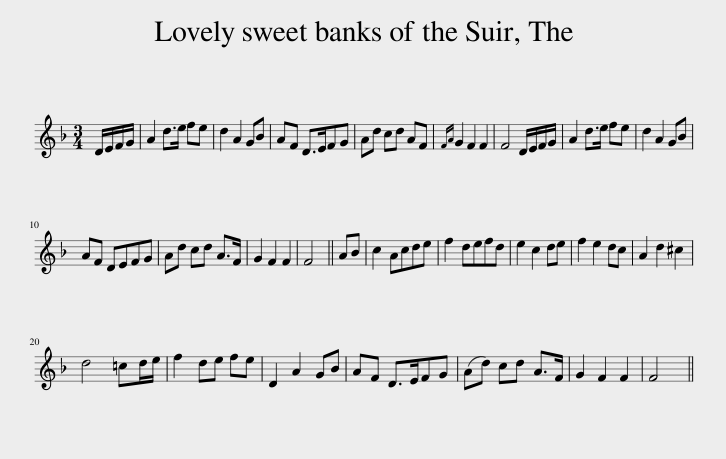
X:1
L:1/8
M:3/4
I:linebreak $
K:F
V:1 treble
V:1
 D/E/F/G/ | A2 d>e fe | d2 A2 GB | AF D>EFG | Ad cd AF | %5
{FA} G2 F2 F2 | F4 D/E/F/G/ | A2 d>e fe | d2 A2 GB |$ AF DEFG | %10
 Ad cd A>F | G2 F2 F2 | F4 || AB | c2 Acde | %15
 f2 defd | e2 c2 de | f2 e2 dc | A2 d2 ^c2 |$ d4 =cd/e/ | %20
 f2 de fe | D2 A2 GB | AF D>EFG | (Ad) cd A>F | G2 F2 F2 | %25
 F4 || %26
